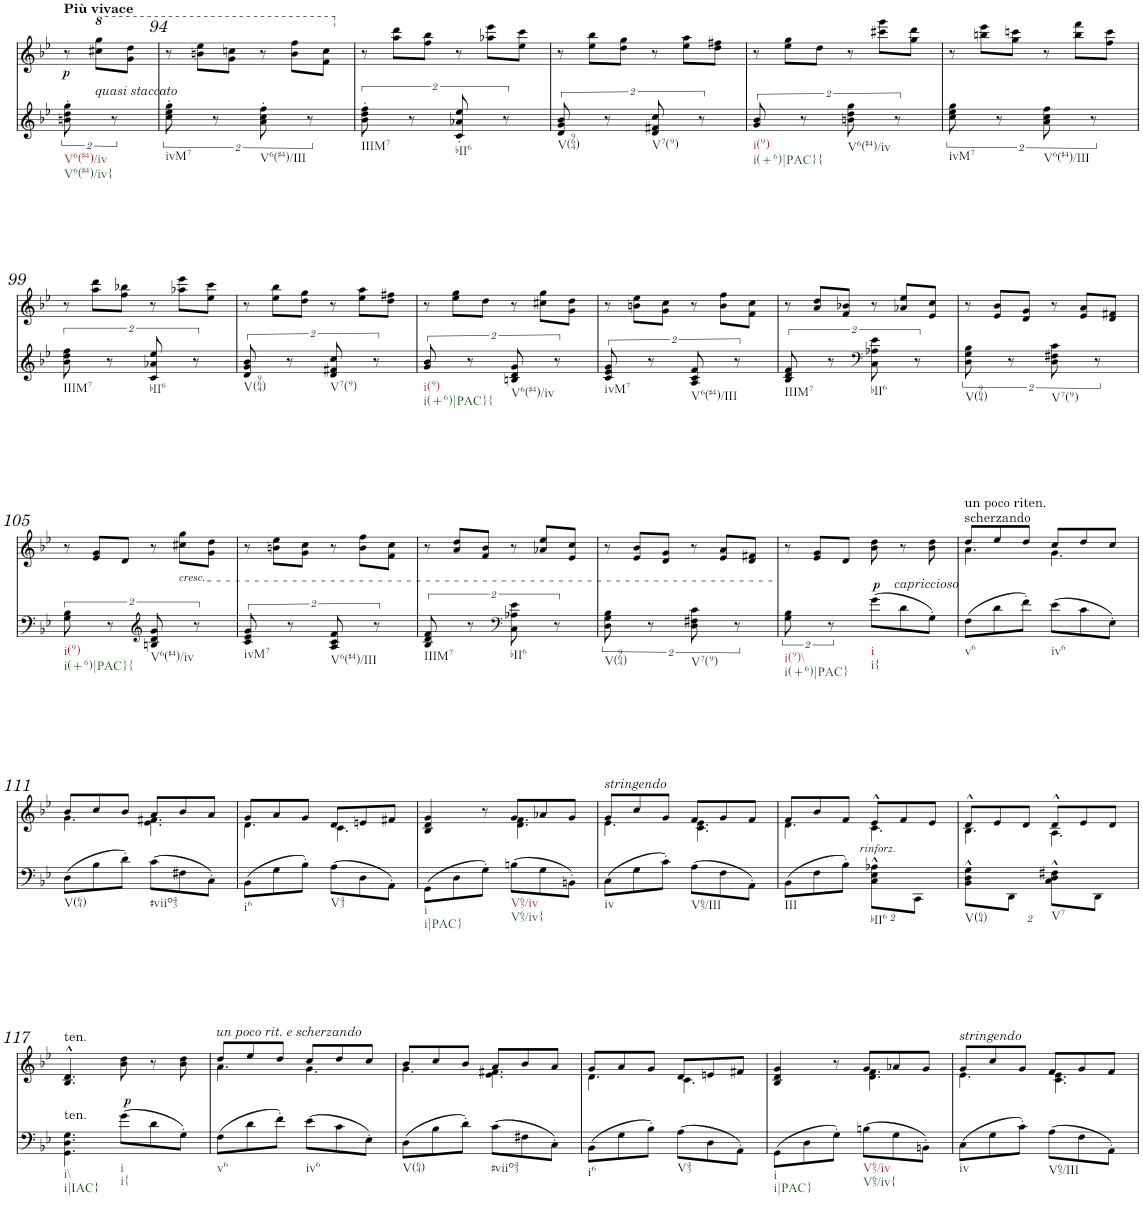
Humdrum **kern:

**kern	**kern	**dynam
*part1	*part1	*part1
*staff2	*staff1	*staff1/2
*I"Piano	*	*
*I'Pno.	*	*
!!LO:PB:g=z
*clefG2	*clefF4	*
*k[b-e-]	*k[b-e-]	*
*M6/8	*M6/8	*
=93X1	=93X1	=93X1
!	!LO:TX:a:B:t=Più vivace	!
!LO:TX:b:t=V6(#4)/iv	!	!
!LO:TX:b:t=V6(#4)/iv{	!	!
!	!	!LO:DY:b
16%3bn\' 16%3dd\' 16%3gg\'	8r	p
!	!LO:TX:b:i:t=quasi staccato	!
.	8ccc#X\ 8ggg\L	.
16%3r	.	.
.	8gg\ 8ddd\J	.
=94	=94	=94
!LO:TX:b:t=ivM7	!	!
16%3cc\' 16%3ee-\' 16%3gg\'	8r	.
.	8bbn\ 8eee-\L	.
16%3r	.	.
.	8gg\ 8cccn\J	.
!LO:TX:b:t=V6(#4)/III	!	!
16%3a\' 16%3cc\' 16%3ff\'	8r	.
.	8bb\ 8fff\L	.
16%3r	.	.
.	8ff\ 8ccc\J	.
=95	=95	=95
!LO:TX:b:t=IIIM7	!	!
16%3b-\' 16%3dd\' 16%3ff\'	8r	.
.	8aa\ 8ddd\L	.
16%3r	.	.
.	8ff\ 8bb-\J	.
!LO:TX:b:t=bII6	!	!
16%3c/' 16%3a-X/' 16%3ee-/'	8r	.
.	8aa-X\ 8eee-\L	.
16%3r	.	.
.	8ee-\ 8ccc\J	.
=96	=96	=96
!LO:TX:b:t=V(964)	!	!
16%3d/ 16%3g/ 16%3b-/	8r	.
.	8ee-\ 8bb-\L	.
16%3r	.	.
.	8dd\ 8gg\J	.
!LO:TX:b:t=V7(9)	!	!
16%3d/ 16%3f#X/ 16%3cc/	8r	.
.	8ee-\ 8aa\L	.
16%3r	.	.
.	8dd\ 8ff#X\J	.
=97	=97	=97
!LO:TX:b:t=i(9)	!	!
!LO:TX:b:t=i(+6)|PAC}{	!	!
16%3g/ 16%3b-/	8r	.
.	8ee-\ 8gg\L	.
16%3r	.	.
.	8dd\J	.
!LO:TX:b:t=V6(#4)/iv	!	!
16%3bn\ 16%3dd\ 16%3gg\	8r	.
.	8ccc#X\ 8ggg\L	.
16%3r	.	.
.	8gg\ 8ddd\J	.
=98	=98	=98
!LO:TX:b:t=ivM7	!	!
16%3cc\ 16%3ee-\ 16%3gg\	8r	.
.	8bbn\ 8eee-\L	.
16%3r	.	.
.	8gg\ 8cccn\J	.
!LO:TX:b:t=V6(#4)/III	!	!
16%3a\ 16%3cc\ 16%3ff\	8r	.
.	8bb\ 8fff\L	.
16%3r	.	.
.	8ff\ 8ccc\J	.
!!LO:LB:g=z
=99	=99	=99
!LO:TX:b:t=IIIM7	!	!
16%3b-\ 16%3dd\ 16%3ff\	8r	.
.	8aa\ 8ddd\L	.
16%3r	.	.
.	8ff\ 8bb-X\J	.
!LO:TX:b:t=bII6	!	!
16%3c/ 16%3a-X/ 16%3ee-/	8r	.
.	8aa-X\ 8eee-\L	.
16%3r	.	.
.	8ee-\ 8ccc\J	.
=100	=100	=100
!LO:TX:b:t=V(964)	!	!
16%3d/ 16%3g/ 16%3b-/	8r	.
.	8ee-\ 8bb-\L	.
16%3r	.	.
.	8dd\ 8gg\J	.
!LO:TX:b:t=V7(9)	!	!
16%3d/ 16%3f#X/ 16%3cc/	8r	.
.	8ee-\ 8aa\L	.
16%3r	.	.
.	8dd\ 8ff#X\J	.
=101	=101	=101
!LO:TX:b:t=i(9)	!	!
!LO:TX:b:t=i(+6)|PAC}{	!	!
16%3g/ 16%3b-/	8r	.
.	8ee-\ 8gg\L	.
16%3r	.	.
.	8dd\J	.
!LO:TX:b:t=V6(#4)/iv	!	!
16%3Bn/ 16%3d/ 16%3g/	8r	.
.	8cc#X\ 8gg\L	.
16%3r	.	.
.	8g\ 8dd\J	.
=102	=102	=102
!LO:TX:b:t=ivM7	!	!
16%3c/ 16%3e-/ 16%3g/	8r	.
.	8bn\ 8ee-\L	.
16%3r	.	.
.	8g\ 8cc\J	.
!LO:TX:b:t=V6(#4)/III	!	!
16%3A/ 16%3c/ 16%3f/	8r	.
.	8b\ 8ff\L	.
16%3r	.	.
.	8f\ 8cc\J	.
=103	=103	=103
!LO:TX:b:t=IIIM7	!	!
16%3B-/ 16%3d/ 16%3f/	8r	.
.	8a/ 8dd/L	.
16%3r	.	.
.	8f/ 8b-X/J	.
*clefF4	*	*
!LO:TX:b:t=bII6	!	!
16%3C\ 16%3A-X\ 16%3e-\	8r	.
.	8a-X/ 8ee-/L	.
16%3r	.	.
.	8e-/ 8cc/J	.
=104	=104	=104
!LO:TX:b:t=V(964)	!	!
16%3D\ 16%3G\ 16%3B-\	8r	.
.	8e-/ 8b-/L	.
16%3r	.	.
.	8d/ 8g/J	.
!LO:TX:b:t=V7(9)	!	!
16%3D\ 16%3F#X\ 16%3c\	8r	.
.	8e-/ 8a/L	.
16%3r	.	.
.	8d/ 8f#X/J	.
!!LO:LB:g=z
=105	=105	=105
!LO:TX:b:t=i(9)	!	!
!LO:TX:b:t=i(+6)|PAC}{	!	!
16%3G\ 16%3B-\	8r	.
.	8e-/ 8g/L	.
16%3r	.	.
.	8d/J	.
*clefG2	*	*
!LO:TX:b:t=V6(#4)/iv	!	!
16%3Bn/ 16%3d/ 16%3g/	8r	.
!	!LO:TX:b:i:t=cresc.	!
.	8cc#X\ 8gg\L	.
16%3r	.	.
.	8g\ 8dd\J	.
=106	=106	=106
!LO:TX:b:t=ivM7	!	!
16%3c/ 16%3e-/ 16%3g/	8r	.
.	8bn\ 8ee-\L	.
16%3r	.	.
.	8g\ 8cc\J	.
!LO:TX:b:t=V6(#4)/III	!	!
16%3A/ 16%3c/ 16%3f/	8r	.
.	8b\ 8ff\L	.
16%3r	.	.
.	8f\ 8cc\J	.
=107	=107	=107
!LO:TX:b:t=IIIM7	!	!
16%3B-/ 16%3d/ 16%3f/	8r	.
.	8a/ 8dd/L	.
16%3r	.	.
.	8f/ 8b-/J	.
*clefF4	*	*
!LO:TX:b:t=bII6	!	!
16%3C\ 16%3A-X\ 16%3e-\	8r	.
.	8a-X/ 8ee-/L	.
16%3r	.	.
.	8e-/ 8cc/J	.
=108	=108	=108
!LO:TX:b:t=V(964)	!	!
16%3D\ 16%3G\ 16%3B-\	8r	.
.	8e-/ 8b-/L	.
16%3r	.	.
.	8d/ 8g/J	.
!LO:TX:b:t=V7(9)	!	!
16%3D\ 16%3F#X\ 16%3c\	8r	.
.	8e-/ 8a/L	.
16%3r	.	.
.	8d/ 8f#X/J	.
=109	=109	=109
!LO:TX:b:t=i(9)\\	!	!
!LO:TX:b:t=i(+6)|PAC}	!	!
16%3G\ 16%3B-\	8r	.
.	8e-/ 8g/L	.
16%3r	.	.
.	8d/J	.
!LO:TX:b:t=i	!	!
!LO:TX:b:t=i{	!	!
!	!	!LO:DY:b
8g\L	8b-\ 8dd\	p
!LO:TX:a:i:t=capriccioso	!	!
8d\	8r	.
8G'\J	8b-\ 8dd\	.
=110	=110	=110
*	*^	*
!	!LO:TX:a:t=un poco riten.	!	!
!	!LO:TX:a:t=scherzando	!	!
!LO:TX:b:t=v6	!	!	!
8F\L	8dd/L	4.a\	.
8d\	8ee-/	.	.
8f'\J	8dd/J	.	.
!LO:TX:b:t=iv6	!	!	!
8e-\L	8cc/L	4.g\	.
8c\	8dd/	.	.
8E-'\J	8cc/J	.	.
!!LO:LB:g=z	!!
=111	=111	=111	=111
!LO:TX:b:t=V(64)	!	!	!
8D\L	8b-/L	4.g\	.
8B-\	8cc/	.	.
8d'\J	8b-/J	.	.
!LO:TX:b:t=#viio43	!	!	!
8c\L	8a/L	4.e-\ 4.f#X\	.
8F#X\	8b-/	.	.
8C'\J	8a/J	.	.
=112	=112	=112	=112
!LO:TX:b:t=i6	!	!	!
8BB-\L	8g/L	4.d\	.
8G\	8a/	.	.
8B-'\J	8g/J	.	.
!LO:TX:b:t=V43	!	!	!
8A\L	8d/L	4.c\	.
8D\	8en/	.	.
8AA'\J	8f#X/J	.	.
=113	=113	=113	=113
!LO:TX:b:t=i	!	!	!
!LO:TX:b:t=i|PAC}	!	!	!
8GG\L	4B-/ 4d/ 4g/	4.ryy	.
8D\	.	.	.
8G'\J	8r	.	.
!LO:TX:b:t=V65/iv	!	!	!
!LO:TX:b:t=V65/iv{	!	!	!
8Bn\L	8g/L	4.d\ 4.f\	.
8G\	8a-X/	.	.
8BBn'\J	8g/J	.	.
=114	=114	=114	=114
!	!LO:TX:a:i:t=stringendo	!	!
!LO:TX:b:t=iv	!	!	!
8C\L	8g/L	4.e-\	.
8G\	8cc/	.	.
8c'\J	8g/J	.	.
!LO:TX:b:t=V65/III	!	!	!
8A\L	8f/L	4.c\ 4.e-\	.
8F\	8g/	.	.
8AA'\J	8f/J	.	.
=115	=115	=115	=115
!LO:TX:b:t=III	!	!	!
8BB-\L	8f/L	4.d\	.
8F\	8b-/	.	.
8B-'\J	8f/J	.	.
*Xbrackettup	*	*	*
!LO:TX:b:t=bII6	!	!	!
!	!	!	!LO:DY:b
16%3C\^^ 16%3E-\^^ 16%3A-X\^^L	8e-^^/L	4.c\	other-dynamics
.	8f/	.	.
16%3CC\J	.	.	.
.	8e-/J	.	.
=116	=116	=116	=116
!LO:TX:b:t=V(64)	!	!	!
16%3BB-\^^ 16%3D\^^ 16%3G\^^L	8d^^/L	4.B-\	.
.	8e-/	.	.
16%3DD\J	.	.	.
.	8d/J	.	.
!LO:TX:b:t=V7	!	!	!
16%3C\^^ 16%3D\^^ 16%3F#X\^^L	8d^^/L	4.A\	.
.	8e-/	.	.
16%3DD\J	.	.	.
.	8d/J	.	.
*	*v	*v	*
!!LO:LB:g=z
=117	=117	=117
!	!LO:TX:a:t=ten.	!
!LO:TX:a:t=ten.	!	!
!LO:TX:b:t=i\\	!	!
!LO:TX:b:t=i|IAC}	!	!
4.GG\ 4.D\ 4.G\	4.B-/^^ 4.d/^^	.
!LO:TX:b:t=i	!	!
!LO:TX:b:t=i{	!	!
!	!	!LO:DY:b
8g\L	8b-\ 8dd\	p
8d\	8r	.
8G'\J	8b-\ 8dd\	.
=118	=118	=118
*	*^	*
!	!LO:TX:a:i:t=un poco rit. e scherzando	!	!
!LO:TX:b:t=v6	!	!	!
8F\L	8dd/L	4.a\	.
8d\	8ee-/	.	.
8f'\J	8dd/J	.	.
!LO:TX:b:t=iv6	!	!	!
8e-\L	8cc/L	4.g\	.
8c\	8dd/	.	.
8E-'\J	8cc/J	.	.
=119	=119	=119	=119
!LO:TX:b:t=V(64)	!	!	!
8D\L	8b-/L	4.g\	.
8B-\	8cc/	.	.
8d'\J	8b-/J	.	.
!LO:TX:b:t=#viio43	!	!	!
8c\L	8a/L	4.e-\ 4.f#X\	.
8F#X\	8b-/	.	.
8C'\J	8a/J	.	.
=120	=120	=120	=120
!LO:TX:b:t=i6	!	!	!
8BB-\L	8g/L	4.d\	.
8G\	8a/	.	.
8B-'\J	8g/J	.	.
!LO:TX:b:t=V43	!	!	!
8A\L	8d/L	4.c\	.
8D\	8en/	.	.
8AA'\J	8f#X/J	.	.
=121	=121	=121	=121
!LO:TX:b:t=i	!	!	!
!LO:TX:b:t=i|PAC}	!	!	!
8GG\L	4B-/ 4d/ 4g/	4.ryy	.
8D\	.	.	.
8G'\J	8r	.	.
!LO:TX:b:t=V65/iv	!	!	!
!LO:TX:b:t=V65/iv{	!	!	!
8Bn\L	8g/L	4.d\ 4.f\	.
8G\	8a-X/	.	.
8BBn'\J	8g/J	.	.
=122	=122	=122	=122
!	!LO:TX:a:i:t=stringendo	!	!
!LO:TX:b:t=iv	!	!	!
8C\L	8g/L	4.e-\	.
8G\	8cc/	.	.
8c'\J	8g/J	.	.
!LO:TX:b:t=V65/III	!	!	!
8A\L	8f/L	4.c\ 4.e-\	.
8F\	8g/	.	.
8AA'\J	8f/J	.	.
*	*v	*v	*
=	=	=
*-	*-	*-
